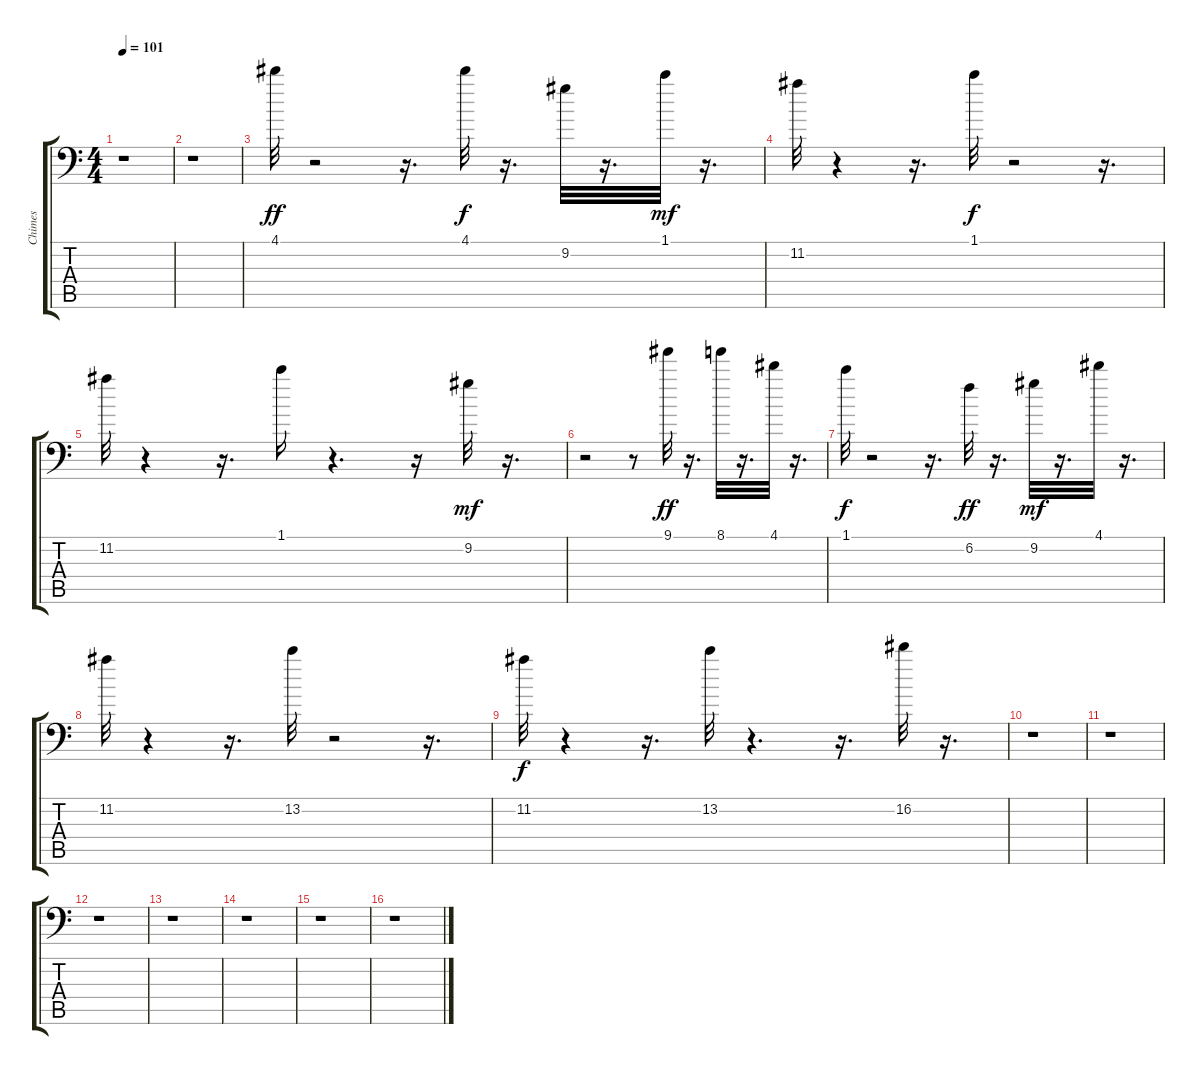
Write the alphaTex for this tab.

\track ("Chimes" "Chimes") {instrument glockenspiel}
\staff {score tabs}
\tuning (B5 B4 B3 B2 B1 B0) {hide}
\ts (4 4)
\tempo 101
\clef f4
\ks c
r.1{dy f} |
r.1 |
4.1.32{dy ff} r.2 r.16{d} 4.1.32{dy f} r.16{d} 9.2.32 r.16{d} 1.1.32{dy mf} r.16{d} |
11.2.32 r.4 r.16{d} 1.1.32{dy f} r.2 r.16{d} |
11.2.32 r.4 r.16{d} 1.1.16 r.4{d} r.16 9.2.32{dy mf} r.16{d} |
r.2 r.8 9.1.32{dy ff} r.16{d} 8.1.32 r.16{d} 4.1.32 r.16{d} |
1.1.32{dy f} r.2 r.16{d} 6.2.32{dy ff} r.16{d} 9.2.32{dy mf} r.16{d} 4.1.32 r.16{d} |
11.2.32 r.4 r.16{d} 13.2.32 r.2 r.16{d} |
11.2.32{dy f} r.4 r.16{d} 13.2.32 r.4{d} r.16{d} 16.2.32 r.16{d} |
r.1 |
r.1 |
r.1 |
r.1 |
r.1 |
r.1 |
r.1
